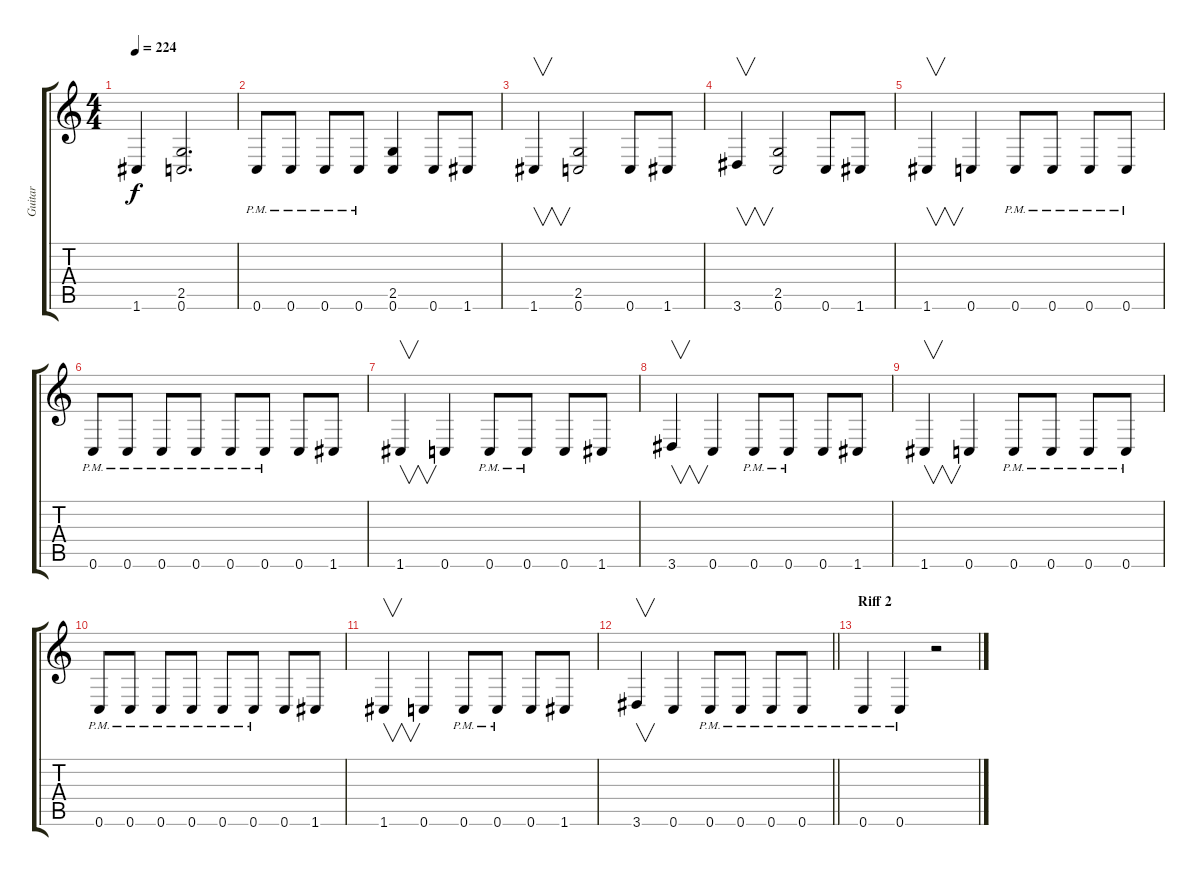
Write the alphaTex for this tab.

\track ("Guitar" "Guitar") {instrument distortionguitar}
\staff {score tabs}
\tuning (C4 G3 Eb3 Bb2 F2 C2) {hide}
\ts (4 4)
\tempo 224
\clef g2
\ks c
1.6.4{dy f} (2.5 0.6).2{d} |
0.6{pm}.8 0.6{pm}.8 0.6{pm}.8 0.6{pm}.8 (2.5 0.6).4 0.6.8 1.6.8 |
1.6.4{v} (2.5 0.6).2 0.6.8 1.6.8 |
3.6.4{v} (2.5 0.6).2 0.6.8 1.6.8 |
1.6.4{v} 0.6.4 0.6{pm}.8 0.6{pm}.8 0.6{pm}.8 0.6{pm}.8 |
0.6{pm}.8 0.6{pm}.8 0.6{pm}.8 0.6{pm}.8 0.6{pm}.8 0.6{pm}.8 0.6.8 1.6.8 |
1.6.4{v} 0.6.4 0.6{pm}.8 0.6{pm}.8 0.6.8 1.6.8 |
3.6.4{v} 0.6.4 0.6{pm}.8 0.6{pm}.8 0.6.8 1.6.8 |
1.6.4{v} 0.6.4 0.6{pm}.8 0.6{pm}.8 0.6{pm}.8 0.6{pm}.8 |
0.6{pm}.8 0.6{pm}.8 0.6{pm}.8 0.6{pm}.8 0.6{pm}.8 0.6{pm}.8 0.6.8 1.6.8 |
1.6.4{v} 0.6.4 0.6{pm}.8 0.6{pm}.8 0.6.8 1.6.8 |
\barLineRight lightlight
3.6.4{v} 0.6.4 0.6{pm}.8 0.6{pm}.8 0.6{pm}.8 0.6{pm}.8 |
\section ("" "Riff 2")
0.6{pm}.4 0.6{pm}.4 r.2
